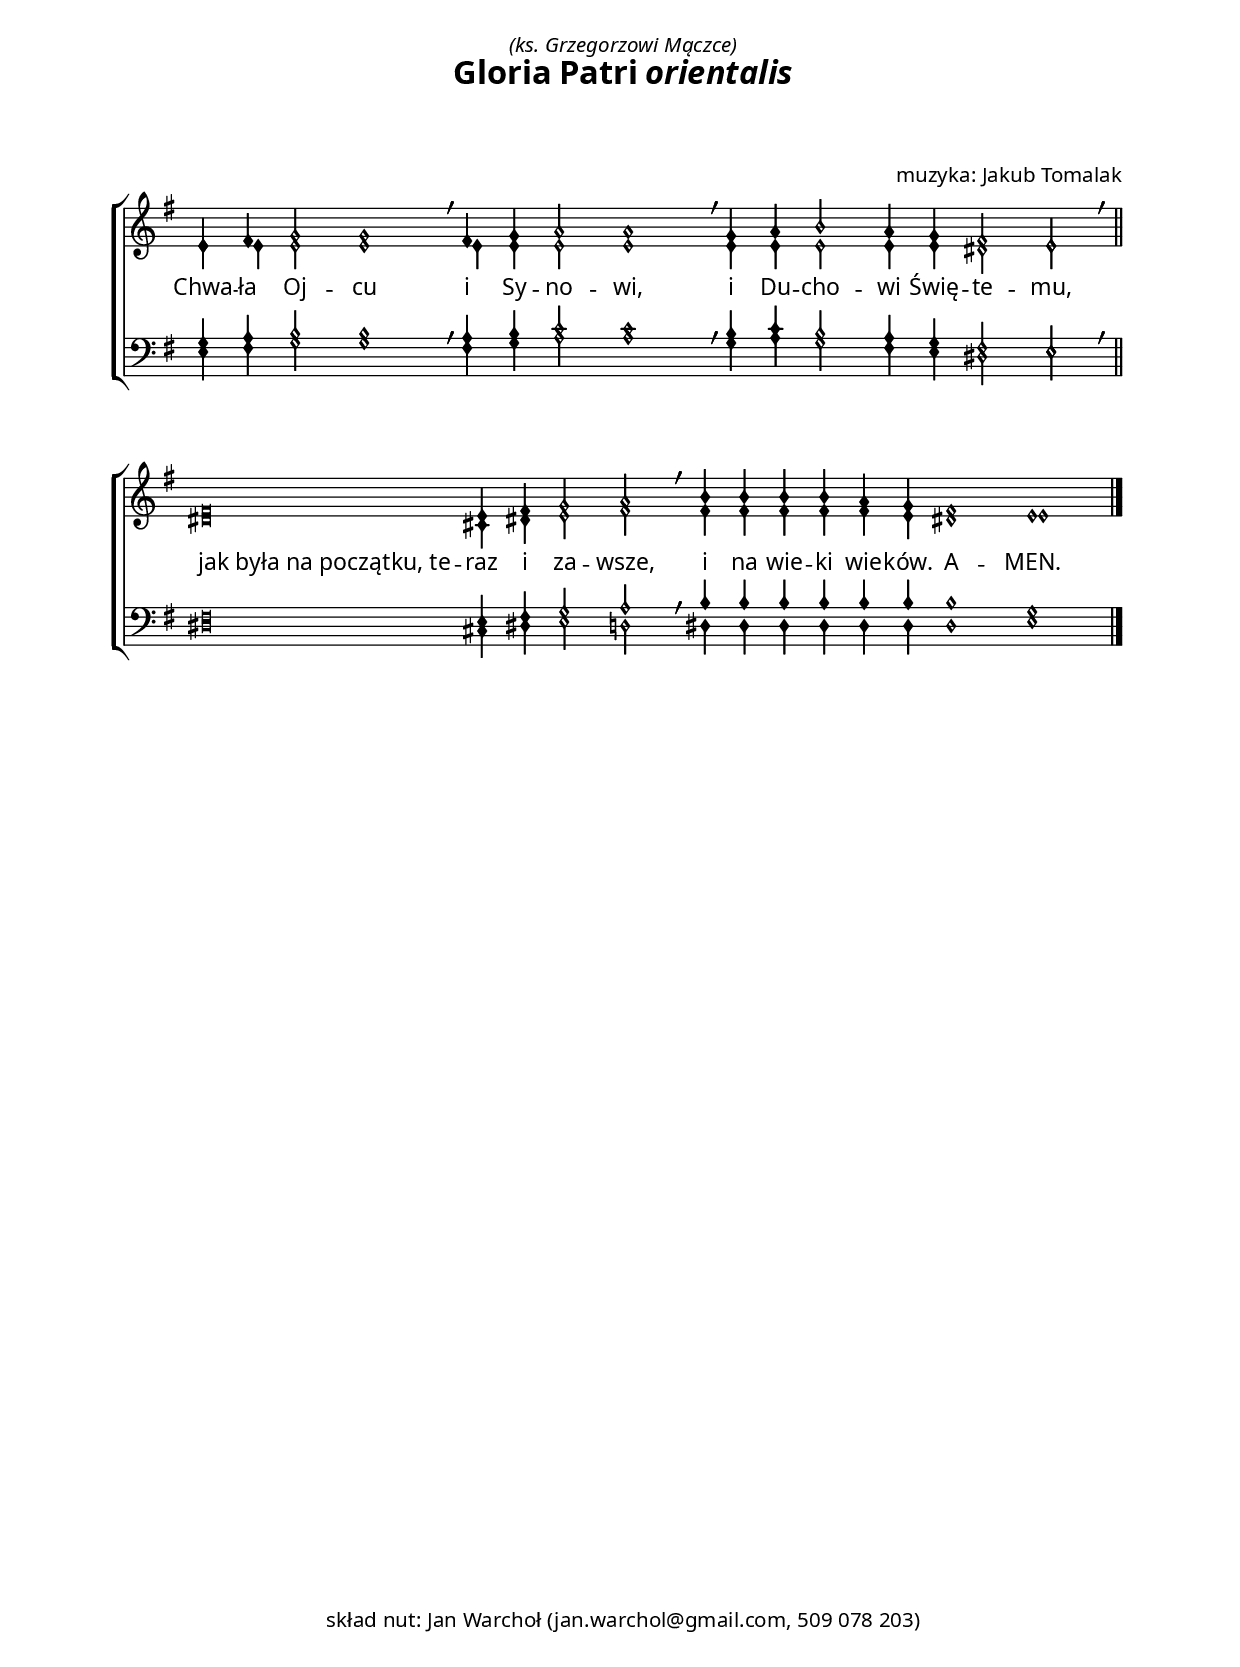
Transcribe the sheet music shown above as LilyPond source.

\version "2.17.16"
#(set-global-staff-size 18)

\header	{
  title = \markup \column {
    \line { Gloria Patri \italic orientalis }
    " " " " 
  }
  dedication = \markup \italic { (ks. Grzegorzowi Mączce) }
  composer = "muzyka: Jakub Tomalak"
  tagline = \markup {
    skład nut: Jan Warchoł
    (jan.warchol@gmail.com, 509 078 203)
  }
}

\paper {
  #(define fonts
    (make-pango-font-tree "antpolt"
                          "Nimbus Sans"
                          "Luxi Mono"
                          (/ staff-height pt 20)))
  left-margin = 21 \mm
  right-margin = 20 \mm
  top-markup-spacing #'basic-distance = 10
  markup-system-spacing #'basic-distance = 10
  system-system-spacing #'basic-distance = 15
}
%--------------------------------MELODY--------------------------------
sopranomelody =	\relative f' {
  \key e \minor
  e4 fis g2 g1 \breathe
  fis4 g a2 a1 \breathe
  g4 a b2 a4 g fis2 e2 \breathe
  \bar "||"
  fis\breve e4 fis g2 a2 \breathe
  b4 b b b a g fis1 e
  \bar "|."
}
altomelody = \relative f' {
  \key e \minor
  e4 e e2 e1 \breathe
  e4 e e2 e1 \breathe
  e4 e e2 e4 e dis2 e2 \breathe
  \bar "||"
  dis\breve cis4 dis e2 fis2 \breathe
  fis4 fis fis fis fis e4 dis1 e
  \bar "|."
}
tenormelody = \relative f {
  \key e \minor
  g4 a4 b2 b1 \breathe
  a4 b c2 c1 \breathe
  b4 c b2 a4 g fis2 e2 \breathe
  \bar "||"
  fis\breve e4 fis g2 a2 \breathe
  b4 b b b b b b1 g1
  \bar "|."
}
bassmelody = \relative f {
  \key e \minor
  e4 fis g2 g1 \breathe
  fis4 g a2 a1 \breathe
  g4 a g2 fis4 e dis2 e2 \breathe
  \bar "||"
  dis\breve cis4 dis e2 d2 \breathe
  dis4 dis dis dis dis dis dis1 e1
  \bar "|."
}
akordy = \chordmode {
}
%--------------------------------LYRICS--------------------------------
text =  \lyricmode {
  Chwa -- ła Oj -- cu i Sy -- no -- wi,
  i Du -- cho -- wi Świę -- te -- mu,
  \once \override LyricHyphen #'minimum-distance = #1.5
  \tweak #'X-offset #-0.6
  "jak była na początku, te" --
  raz i za -- wsze,
  i na wie -- ki wie -- ków.
  A -- MEN.
}

stanzas = {}
%--------------------------------ALL-FILE VARIABLE--------------------------------

\score {
  \new ChoirStaff <<
    \new Staff = women <<
      \clef treble
      \new Voice = soprano {
        \voiceOne
        \sopranomelody
      }
      \new Voice = alto {
        \voiceTwo
        \altomelody
      }
    >>
    \new Lyrics \with {
      \override VerticalAxisGroup #'staff-affinity = #CENTER
      \override VerticalAxisGroup #'nonstaff-relatedstaff-spacing #'padding = #1
    }
    \lyricsto soprano \text

    \new Staff = men <<
      \clef bass
      \new Voice = tenor {
        \voiceOne
        \tenormelody
      }
      \new Voice = bass {
        \voiceTwo
        \bassmelody
      }
    >>
  >>
  \layout {
    \accidentalStyle neo-modern
    indent = 0\cm
    \override BreathingSign #'text =
    \markup { \musicglyph #"scripts.rvarcomma" }
    \override NoteHead #'style = #'petrucci
    \override Stem #'thickness = #1.8
    \override Stem #'details #'lengths = #'(3)
    \override Stem #'details #'stem-shorten = #'(0.5)

    \context {
      \Score
      timing = ##f
      barAlways = ##t
      defaultBarType = ""
    }
    \context {
      \Staff \remove "Time_signature_engraver"
    }
  }
  \midi {
    \context {
      \Staff
      midiInstrument = #"clarinet"
    }
  }
}

\stanzas